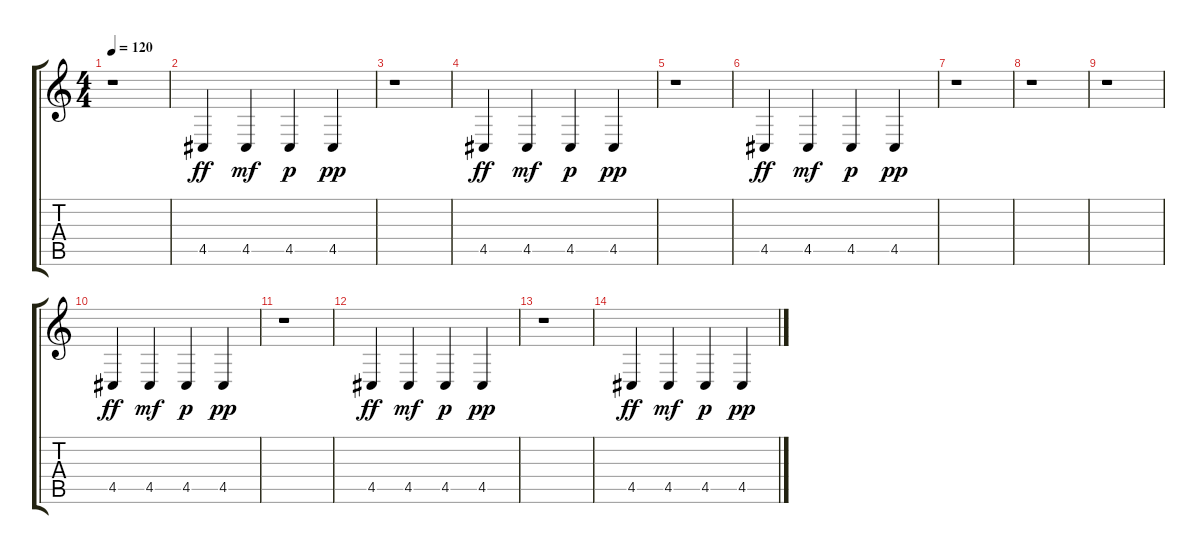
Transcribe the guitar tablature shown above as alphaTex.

\track "" {instrument pizzicatostrings}
\staff {score tabs}
\tuning (E4 B3 G3 D3 A2 E2) {hide}
\ts (4 4)
\tempo 120
\clef g2
\ks c
r.1{dy pp} |
4.5.4{dy ff} 4.5.4{dy mf} 4.5.4{dy p} 4.5.4{dy pp} |
r.1 |
4.5.4{dy ff} 4.5.4{dy mf} 4.5.4{dy p} 4.5.4{dy pp} |
r.1 |
4.5.4{dy ff} 4.5.4{dy mf} 4.5.4{dy p} 4.5.4{dy pp} |
r.1 |
r.1 |
r.1 |
4.5.4{dy ff} 4.5.4{dy mf} 4.5.4{dy p} 4.5.4{dy pp} |
r.1 |
4.5.4{dy ff} 4.5.4{dy mf} 4.5.4{dy p} 4.5.4{dy pp} |
r.1 |
4.5.4{dy ff} 4.5.4{dy mf} 4.5.4{dy p} 4.5.4{dy pp}
